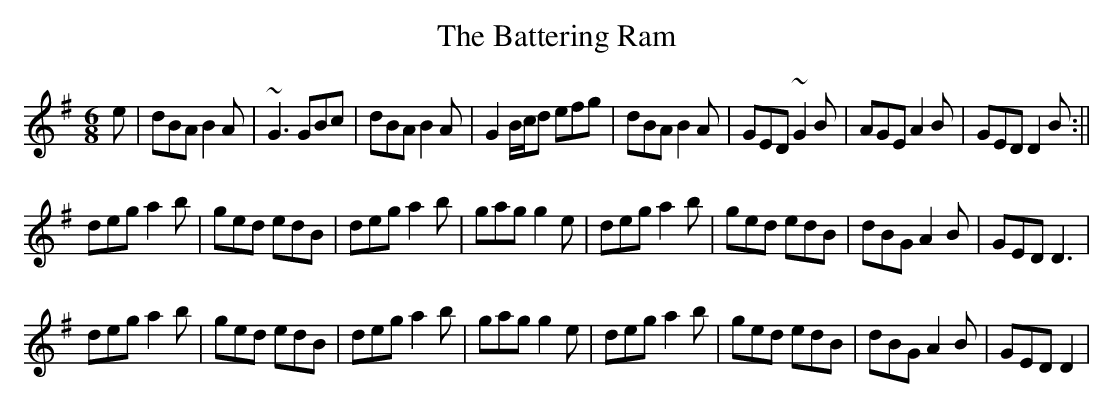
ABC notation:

X:1
T: The Battering Ram
M: 6/8
L: 1/8
K: Gmaj
e|dBA B2A|~G3 GBc|dBA B2A|G2 B/c/d efg|dBA B2A|GED ~G2B|AGE A2B|GED D2B:||
deg a2b|ged edB|deg a2b|gag g2e|deg a2b|ged edB|dBG A2B|GED D3|
deg a2b|ged edB|deg a2b|gag g2e|deg a2b|ged edB|dBG A2B|GED D2|
